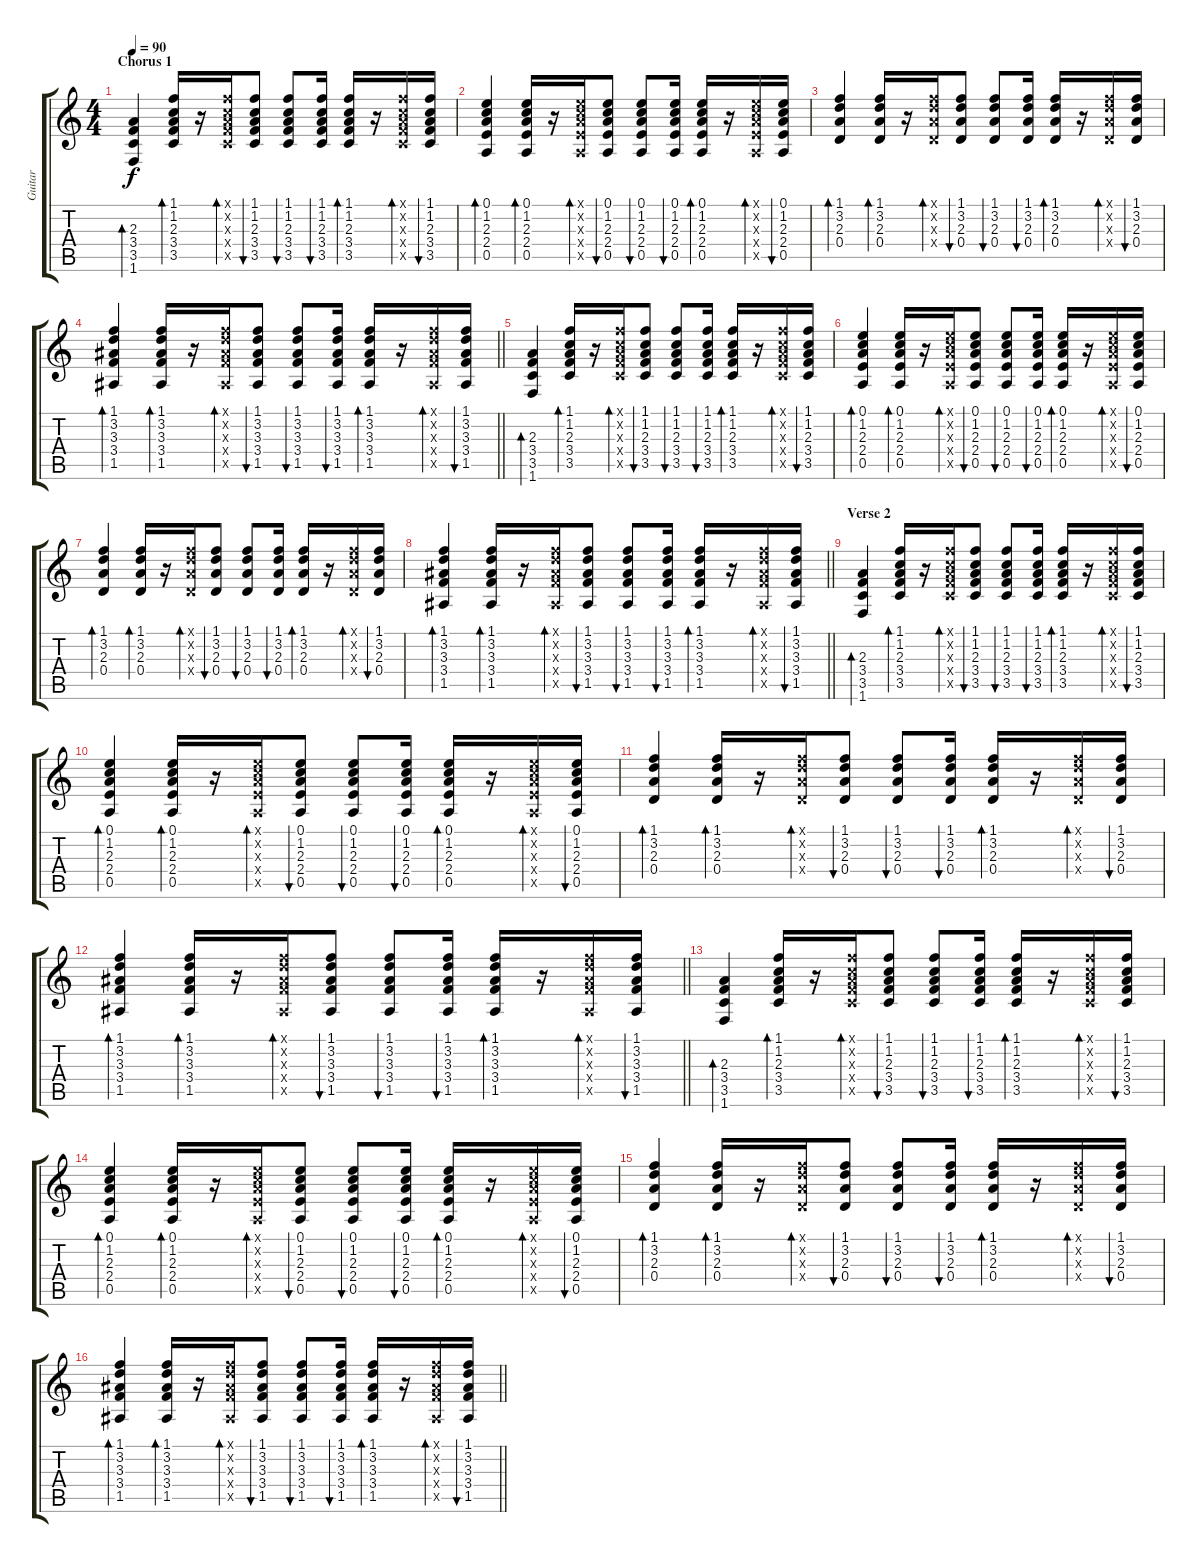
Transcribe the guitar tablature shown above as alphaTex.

\track ("Guitar" "Guitar") {instrument acousticguitarnylon}
\staff {score tabs}
\tuning (E4 B3 G3 D3 A2 E2) {hide}
\ts (4 4)
\section ("" "Chorus 1")
\tempo 90
\clef g2
\ks c
(2.3 3.4 3.5 1.6).4{bd 30 dy f} (1.1 1.2 2.3 3.4 3.5).16{bd 30} r.16 (1.1{x} 1.2{x} 2.3{x} 3.4{x} 3.5{x}).16{bd 30} (1.1 1.2 2.3 3.4 3.5).8{bu 30} (1.1 1.2 2.3 3.4 3.5).8{bu 30} (1.1 1.2 2.3 3.4 3.5).16{bu 30} (1.1 1.2 2.3 3.4 3.5).16{bd 30} r.16 (1.1{x} 1.2{x} 2.3{x} 3.4{x} 3.5{x}).16{bd 30} (1.1 1.2 2.3 3.4 3.5).16{bu 30} |
(0.1 1.2 2.3 2.4 0.5).4{bd 30} (0.1 1.2 2.3 2.4 0.5).16{bd 30} r.16 (0.1{x} 1.2{x} 2.3{x} 2.4{x} 0.5{x}).16{bd 30} (0.1 1.2 2.3 2.4 0.5).8{bu 30} (0.1 1.2 2.3 2.4 0.5).8{bu 30} (0.1 1.2 2.3 2.4 0.5).16{bu 30} (0.1 1.2 2.3 2.4 0.5).16{bd 30} r.16 (0.1{x} 1.2{x} 2.3{x} 2.4{x} 0.5{x}).16{bd 30} (0.1 1.2 2.3 2.4 0.5).16{bu 30} |
(1.1 3.2 2.3 0.4).4{bd 30} (1.1 3.2 2.3 0.4).16{bd 30} r.16 (1.1{x} 3.2{x} 2.3{x} 0.4{x}).16{bd 30} (1.1 3.2 2.3 0.4).8{bu 30} (1.1 3.2 2.3 0.4).8{bu 30} (1.1 3.2 2.3 0.4).16{bu 30} (1.1 3.2 2.3 0.4).16{bd 30} r.16 (1.1{x} 3.2{x} 2.3{x} 0.4{x}).16{bd 30} (1.1 3.2 2.3 0.4).16{bu 30} |
\barLineRight lightlight
(1.1 3.2 3.3 3.4 1.5).4{bd 30} (1.1 3.2 3.3 3.4 1.5).16{bd 30} r.16 (1.1{x} 3.2{x} 3.3{x} 3.4{x} 1.5{x}).16{bd 30} (1.1 3.2 3.3 3.4 1.5).8{bu 30} (1.1 3.2 3.3 3.4 1.5).8{bu 30} (1.1 3.2 3.3 3.4 1.5).16{bu 30} (1.1 3.2 3.3 3.4 1.5).16{bd 30} r.16 (1.1{x} 3.2{x} 3.3{x} 3.4{x} 1.5{x}).16{bd 30} (1.1 3.2 3.3 3.4 1.5).16{bu 30} |
(2.3 3.4 3.5 1.6).4{bd 30} (1.1 1.2 2.3 3.4 3.5).16{bd 30} r.16 (1.1{x} 1.2{x} 2.3{x} 3.4{x} 3.5{x}).16{bd 30} (1.1 1.2 2.3 3.4 3.5).8{bu 30} (1.1 1.2 2.3 3.4 3.5).8{bu 30} (1.1 1.2 2.3 3.4 3.5).16{bu 30} (1.1 1.2 2.3 3.4 3.5).16{bd 30} r.16 (1.1{x} 1.2{x} 2.3{x} 3.4{x} 3.5{x}).16{bd 30} (1.1 1.2 2.3 3.4 3.5).16{bu 30} |
(0.1 1.2 2.3 2.4 0.5).4{bd 30} (0.1 1.2 2.3 2.4 0.5).16{bd 30} r.16 (0.1{x} 1.2{x} 2.3{x} 2.4{x} 0.5{x}).16{bd 30} (0.1 1.2 2.3 2.4 0.5).8{bu 30} (0.1 1.2 2.3 2.4 0.5).8{bu 30} (0.1 1.2 2.3 2.4 0.5).16{bu 30} (0.1 1.2 2.3 2.4 0.5).16{bd 30} r.16 (0.1{x} 1.2{x} 2.3{x} 2.4{x} 0.5{x}).16{bd 30} (0.1 1.2 2.3 2.4 0.5).16{bu 30} |
(1.1 3.2 2.3 0.4).4{bd 30} (1.1 3.2 2.3 0.4).16{bd 30} r.16 (1.1{x} 3.2{x} 2.3{x} 0.4{x}).16{bd 30} (1.1 3.2 2.3 0.4).8{bu 30} (1.1 3.2 2.3 0.4).8{bu 30} (1.1 3.2 2.3 0.4).16{bu 30} (1.1 3.2 2.3 0.4).16{bd 30} r.16 (1.1{x} 3.2{x} 2.3{x} 0.4{x}).16{bd 30} (1.1 3.2 2.3 0.4).16{bu 30} |
\barLineRight lightlight
(1.1 3.2 3.3 3.4 1.5).4{bd 30} (1.1 3.2 3.3 3.4 1.5).16{bd 30} r.16 (1.1{x} 3.2{x} 3.3{x} 3.4{x} 1.5{x}).16{bd 30} (1.1 3.2 3.3 3.4 1.5).8{bu 30} (1.1 3.2 3.3 3.4 1.5).8{bu 30} (1.1 3.2 3.3 3.4 1.5).16{bu 30} (1.1 3.2 3.3 3.4 1.5).16{bd 30} r.16 (1.1{x} 3.2{x} 3.3{x} 3.4{x} 1.5{x}).16{bd 30} (1.1 3.2 3.3 3.4 1.5).16{bu 30} |
\section ("" "Verse 2")
(2.3 3.4 3.5 1.6).4{bd 30} (1.1 1.2 2.3 3.4 3.5).16{bd 30} r.16 (1.1{x} 1.2{x} 2.3{x} 3.4{x} 3.5{x}).16{bd 30} (1.1 1.2 2.3 3.4 3.5).8{bu 30} (1.1 1.2 2.3 3.4 3.5).8{bu 30} (1.1 1.2 2.3 3.4 3.5).16{bu 30} (1.1 1.2 2.3 3.4 3.5).16{bd 30} r.16 (1.1{x} 1.2{x} 2.3{x} 3.4{x} 3.5{x}).16{bd 30} (1.1 1.2 2.3 3.4 3.5).16{bu 30} |
(0.1 1.2 2.3 2.4 0.5).4{bd 30} (0.1 1.2 2.3 2.4 0.5).16{bd 30} r.16 (0.1{x} 1.2{x} 2.3{x} 2.4{x} 0.5{x}).16{bd 30} (0.1 1.2 2.3 2.4 0.5).8{bu 30} (0.1 1.2 2.3 2.4 0.5).8{bu 30} (0.1 1.2 2.3 2.4 0.5).16{bu 30} (0.1 1.2 2.3 2.4 0.5).16{bd 30} r.16 (0.1{x} 1.2{x} 2.3{x} 2.4{x} 0.5{x}).16{bd 30} (0.1 1.2 2.3 2.4 0.5).16{bu 30} |
(1.1 3.2 2.3 0.4).4{bd 30} (1.1 3.2 2.3 0.4).16{bd 30} r.16 (1.1{x} 3.2{x} 2.3{x} 0.4{x}).16{bd 30} (1.1 3.2 2.3 0.4).8{bu 30} (1.1 3.2 2.3 0.4).8{bu 30} (1.1 3.2 2.3 0.4).16{bu 30} (1.1 3.2 2.3 0.4).16{bd 30} r.16 (1.1{x} 3.2{x} 2.3{x} 0.4{x}).16{bd 30} (1.1 3.2 2.3 0.4).16{bu 30} |
\barLineRight lightlight
(1.1 3.2 3.3 3.4 1.5).4{bd 30} (1.1 3.2 3.3 3.4 1.5).16{bd 30} r.16 (1.1{x} 3.2{x} 3.3{x} 3.4{x} 1.5{x}).16{bd 30} (1.1 3.2 3.3 3.4 1.5).8{bu 30} (1.1 3.2 3.3 3.4 1.5).8{bu 30} (1.1 3.2 3.3 3.4 1.5).16{bu 30} (1.1 3.2 3.3 3.4 1.5).16{bd 30} r.16 (1.1{x} 3.2{x} 3.3{x} 3.4{x} 1.5{x}).16{bd 30} (1.1 3.2 3.3 3.4 1.5).16{bu 30} |
(2.3 3.4 3.5 1.6).4{bd 30} (1.1 1.2 2.3 3.4 3.5).16{bd 30} r.16 (1.1{x} 1.2{x} 2.3{x} 3.4{x} 3.5{x}).16{bd 30} (1.1 1.2 2.3 3.4 3.5).8{bu 30} (1.1 1.2 2.3 3.4 3.5).8{bu 30} (1.1 1.2 2.3 3.4 3.5).16{bu 30} (1.1 1.2 2.3 3.4 3.5).16{bd 30} r.16 (1.1{x} 1.2{x} 2.3{x} 3.4{x} 3.5{x}).16{bd 30} (1.1 1.2 2.3 3.4 3.5).16{bu 30} |
(0.1 1.2 2.3 2.4 0.5).4{bd 30} (0.1 1.2 2.3 2.4 0.5).16{bd 30} r.16 (0.1{x} 1.2{x} 2.3{x} 2.4{x} 0.5{x}).16{bd 30} (0.1 1.2 2.3 2.4 0.5).8{bu 30} (0.1 1.2 2.3 2.4 0.5).8{bu 30} (0.1 1.2 2.3 2.4 0.5).16{bu 30} (0.1 1.2 2.3 2.4 0.5).16{bd 30} r.16 (0.1{x} 1.2{x} 2.3{x} 2.4{x} 0.5{x}).16{bd 30} (0.1 1.2 2.3 2.4 0.5).16{bu 30} |
(1.1 3.2 2.3 0.4).4{bd 30} (1.1 3.2 2.3 0.4).16{bd 30} r.16 (1.1{x} 3.2{x} 2.3{x} 0.4{x}).16{bd 30} (1.1 3.2 2.3 0.4).8{bu 30} (1.1 3.2 2.3 0.4).8{bu 30} (1.1 3.2 2.3 0.4).16{bu 30} (1.1 3.2 2.3 0.4).16{bd 30} r.16 (1.1{x} 3.2{x} 2.3{x} 0.4{x}).16{bd 30} (1.1 3.2 2.3 0.4).16{bu 30} |
\barLineRight lightlight
(1.1 3.2 3.3 3.4 1.5).4{bd 30} (1.1 3.2 3.3 3.4 1.5).16{bd 30} r.16 (1.1{x} 3.2{x} 3.3{x} 3.4{x} 1.5{x}).16{bd 30} (1.1 3.2 3.3 3.4 1.5).8{bu 30} (1.1 3.2 3.3 3.4 1.5).8{bu 30} (1.1 3.2 3.3 3.4 1.5).16{bu 30} (1.1 3.2 3.3 3.4 1.5).16{bd 30} r.16 (1.1{x} 3.2{x} 3.3{x} 3.4{x} 1.5{x}).16{bd 30} (1.1 3.2 3.3 3.4 1.5).16{bu 30}
